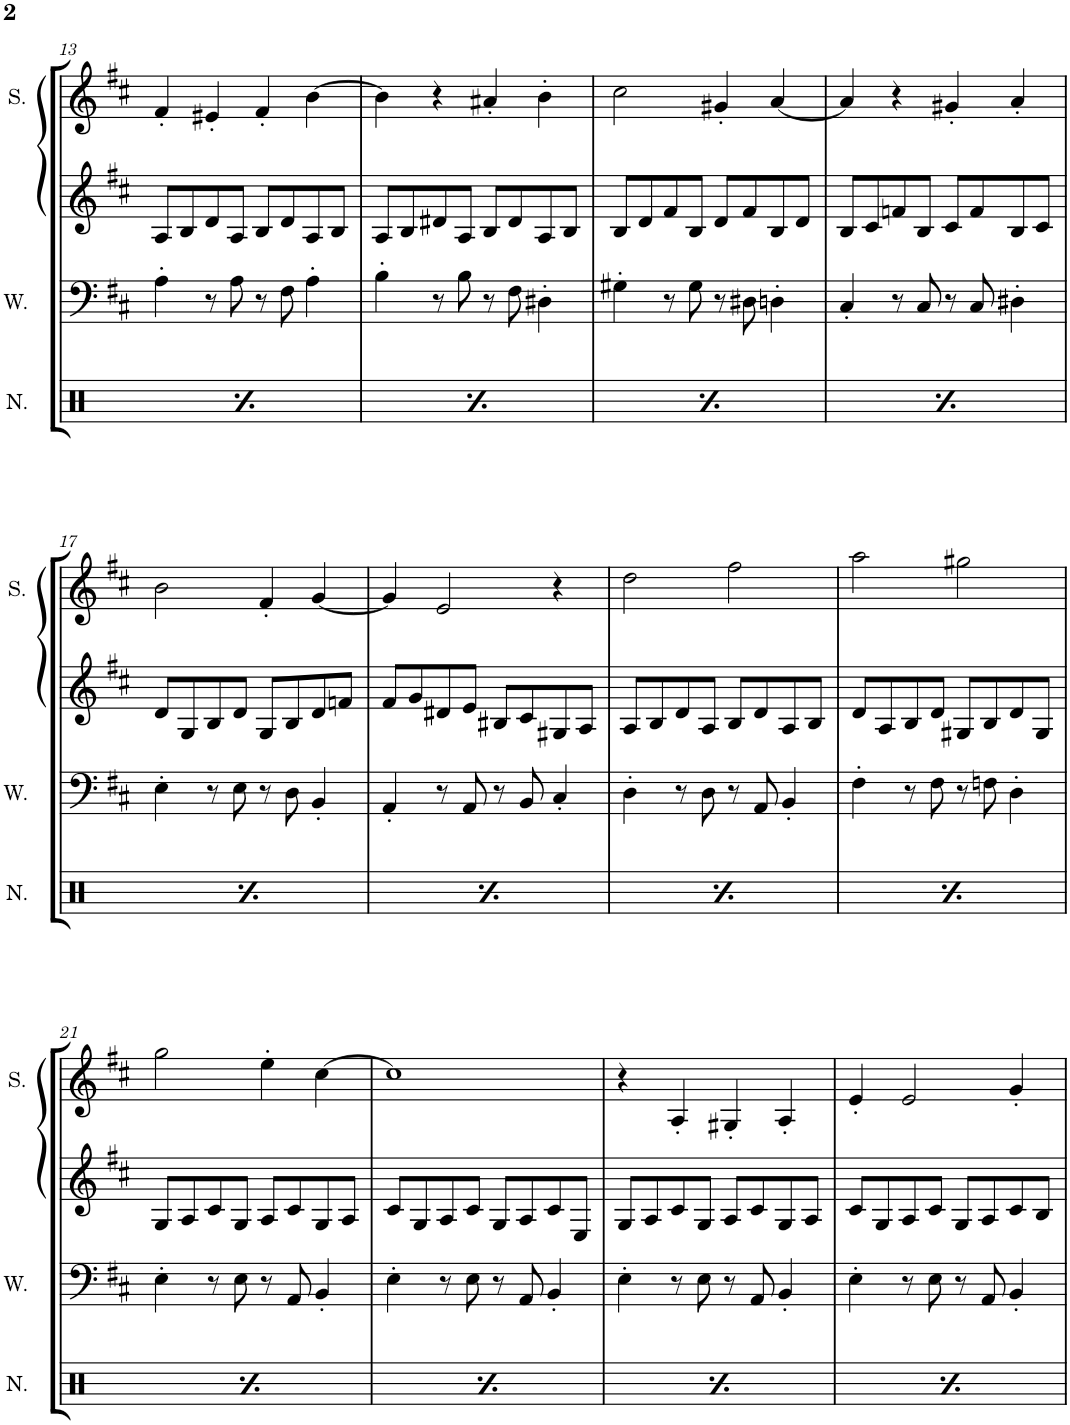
**kern	**kern	**kern	**kern
*part4	*part3	*part2	*part1
*staff4	*staff3	*staff2	*staff1
*I"Noise	*I"Wave	*I"Square Synthesizer	*I"Square
*I'N.	*I'W.	*	*I'S.
!!LO:PB:g=z
*clefX	*clefF4	*clefG2	*clefG2
*k[]	*k[f#c#]	*k[f#c#]	*k[f#c#]
*M2/2	*M2/2	*M2/2	*M2/2
*met(c|)	*met(c|)	*met(c|)	*met(c|)
=13	=13	=13	=13
8Rgg/L	4A'\	8A/L	4f#'/
8Rgg/	.	8B/	.
8Rgg^/	8r	8d/	4e#X'/
8Rgg/J	8A\	8A/J	.
8Rgg/L	8r	8B/L	4f#'/
8Rgg/	8F#\	8d/	.
8Rgg^/	4A'\	8A/	[4b\
8Rgg/J	.	8B/J	.
=14	=14	=14	=14
8Rgg/L	4B'\	8A/L	4b\]
8Rgg/	.	8B/	.
8Rgg^/	8r	8d#X/	4r
8Rgg/J	8B\	8A/J	.
8Rgg/L	8r	8B/L	4a#X'/
8Rgg/	8F#\	8d#/	.
8Rgg^/	4D#X'\	8A/	4b'\
8Rgg/J	.	8B/J	.
=15	=15	=15	=15
8Rgg/L	4G#X'\	8B/L	2cc#\
8Rgg/	.	8d/	.
8Rgg^/	8r	8f#/	.
8Rgg/J	8G#\	8B/J	.
8Rgg/L	8r	8d/L	4g#X'/
8Rgg/	8D#X\	8f#/	.
8Rgg^/	4Dn'\	8B/	[4a/
8Rgg/J	.	8d/J	.
=16	=16	=16	=16
8Rgg/L	4C#'/	8B/L	4a/]
8Rgg/	.	8c#/	.
8Rgg^/	8r	8fn/	4r
8Rgg/J	8C#/	8B/J	.
8Rgg/L	8r	8c#/L	4g#X'/
8Rgg/	8C#/	8f/	.
8Rgg^/	4D#X'\	8B/	4a'/
8Rgg/J	.	8c#/J	.
!!LO:LB:g=z
=17	=17	=17	=17
8Rgg/L	4E'\	8d/L	2b\
8Rgg/	.	8G/	.
8Rgg^/	8r	8B/	.
8Rgg/J	8E\	8d/J	.
8Rgg/L	8r	8G/L	4f#'/
8Rgg/	8D\	8B/	.
8Rgg^/	4BB'/	8d/	[4g/
8Rgg/J	.	8fn/J	.
=18	=18	=18	=18
8Rgg/L	4AA'/	8f#/L	4g/]
8Rgg/	.	8g/	.
8Rgg^/	8r	8d#X/	2e/
8Rgg/J	8AA/	8e/J	.
8Rgg/L	8r	8B#X/L	.
8Rgg/	8BB/	8c#/	.
8Rgg^/	4C#'/	8G#X/	4r
8Rgg/J	.	8A/J	.
=19	=19	=19	=19
8Rgg/L	4D'\	8A/L	2dd\
8Rgg/	.	8B/	.
8Rgg^/	8r	8d/	.
8Rgg/J	8D\	8A/J	.
8Rgg/L	8r	8B/L	2ff#\
8Rgg/	8AA/	8d/	.
8Rgg^/	4BB'/	8A/	.
8Rgg/J	.	8B/J	.
=20	=20	=20	=20
8Rgg/L	4F#'\	8d/L	2aa\
8Rgg/	.	8A/	.
8Rgg^/	8r	8B/	.
8Rgg/J	8F#\	8d/J	.
8Rgg/L	8r	8G#X/L	2gg#X\
8Rgg/	8Fn\	8B/	.
8Rgg^/	4D'\	8d/	.
8Rgg/J	.	8G#/J	.
!!LO:LB:g=z
=21	=21	=21	=21
8Rgg/L	4E'\	8G/L	2gg\
8Rgg/	.	8A/	.
8Rgg^/	8r	8c#/	.
8Rgg/J	8E\	8G/J	.
8Rgg/L	8r	8A/L	4ee'\
8Rgg/	8AA/	8c#/	.
8Rgg^/	4BB'/	8G/	[4cc#\
8Rgg/J	.	8A/J	.
=22	=22	=22	=22
8Rgg/L	4E'\	8c#/L	1cc#]
8Rgg/	.	8G/	.
8Rgg^/	8r	8A/	.
8Rgg/J	8E\	8c#/J	.
8Rgg/L	8r	8G/L	.
8Rgg/	8AA/	8A/	.
8Rgg^/	4BB'/	8c#/	.
8Rgg/J	.	8E/J	.
=23	=23	=23	=23
8Rgg/L	4E'\	8G/L	4r
8Rgg/	.	8A/	.
8Rgg^/	8r	8c#/	4A'/
8Rgg/J	8E\	8G/J	.
8Rgg/L	8r	8A/L	4G#X'/
8Rgg/	8AA/	8c#/	.
8Rgg^/	4BB'/	8G/	4A'/
8Rgg/J	.	8A/J	.
=24	=24	=24	=24
8Rgg/L	4E'\	8c#/L	4e'/
8Rgg/	.	8G/	.
8Rgg^/	8r	8A/	2e/
8Rgg/J	8E\	8c#/J	.
8Rgg/L	8r	8G/L	.
8Rgg/	8AA/	8A/	.
8Rgg^/	4BB'/	8c#/	4g'/
8Rgg/J	.	8B/J	.
=	=	=	=
*-	*-	*-	*-
